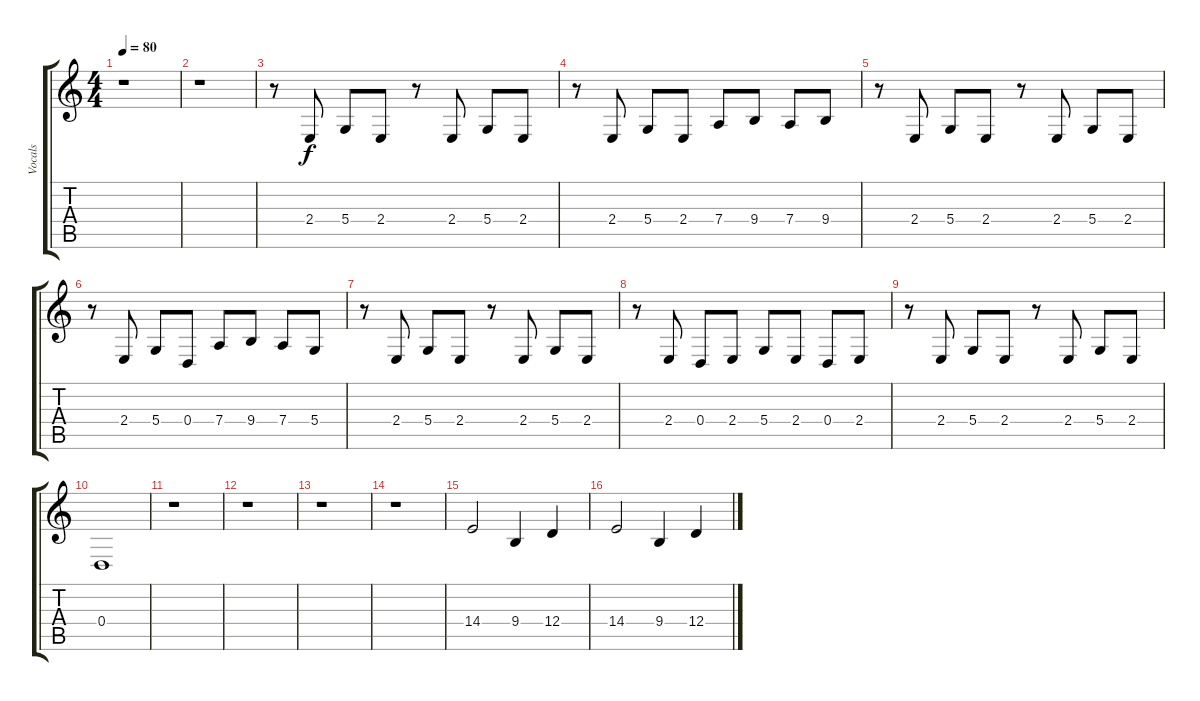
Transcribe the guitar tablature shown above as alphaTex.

\track ("Vocals" "Vocals") {instrument trumpet}
\staff {score tabs}
\tuning (E4 B3 G3 D3 A2 E2) {hide}
\ts (4 4)
\tempo 80
\clef g2
\ks c
r.1{dy f} |
r.1 |
r.8 2.4.8 5.4.8 2.4.8 r.8 2.4.8 5.4.8 2.4.8 |
r.8 2.4.8 5.4.8 2.4.8 7.4.8 9.4.8 7.4.8 9.4.8 |
r.8 2.4.8 5.4.8 2.4.8 r.8 2.4.8 5.4.8 2.4.8 |
r.8 2.4.8 5.4.8 0.4.8 7.4.8 9.4.8 7.4.8 5.4.8 |
r.8 2.4.8 5.4.8 2.4.8 r.8 2.4.8 5.4.8 2.4.8 |
r.8 2.4.8 0.4.8 2.4.8 5.4.8 2.4.8 0.4.8 2.4.8 |
r.8 2.4.8 5.4.8 2.4.8 r.8 2.4.8 5.4.8 2.4.8 |
0.4.1 |
r.1 |
r.1 |
r.1 |
r.1 |
14.4.2 9.4.4 12.4.4 |
14.4.2 9.4.4 12.4.4
